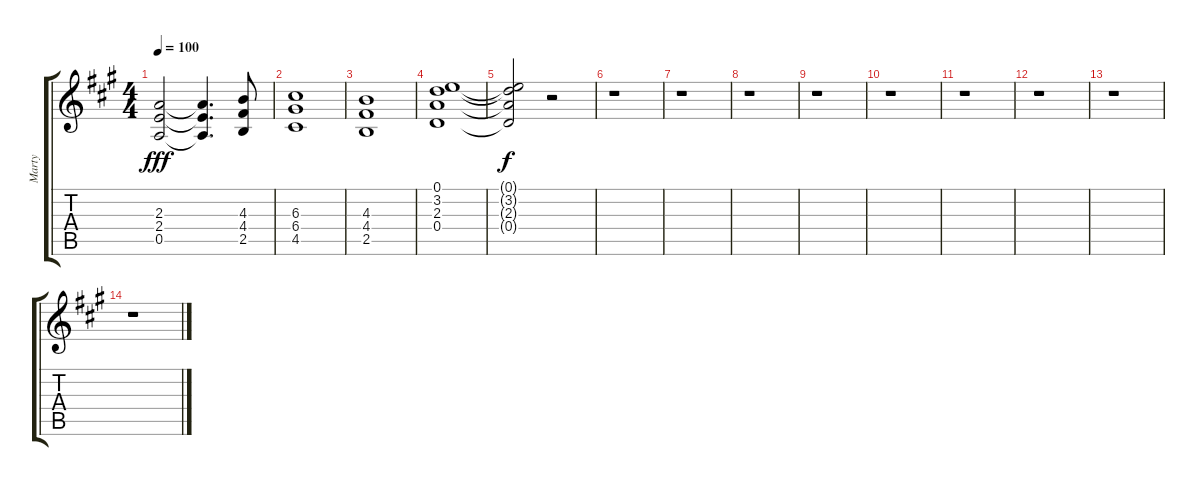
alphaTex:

\track ("Marty" "Marty") {instrument overdrivenguitar}
\staff {score tabs}
\tuning (E4 B3 G3 D3 A2 E2) {hide}
\ts (4 4)
\tempo 100
\clef g2
\ks a
(2.3 2.4 0.5).2{dy fff} (2.3{t} 2.4{t} 0.5{t}).4{d} (4.3 4.4 2.5).8 |
(6.3 6.4 4.5).1 |
(4.3 4.4 2.5).1 |
(0.1 3.2 2.3 0.4).1 |
(0.1{t} 3.2{t} 2.3{t} 0.4{t}).2{dy f} r.2 |
r.1 |
r.1 |
r.1 |
r.1 |
r.1 |
r.1 |
r.1 |
r.1 |
r.1
